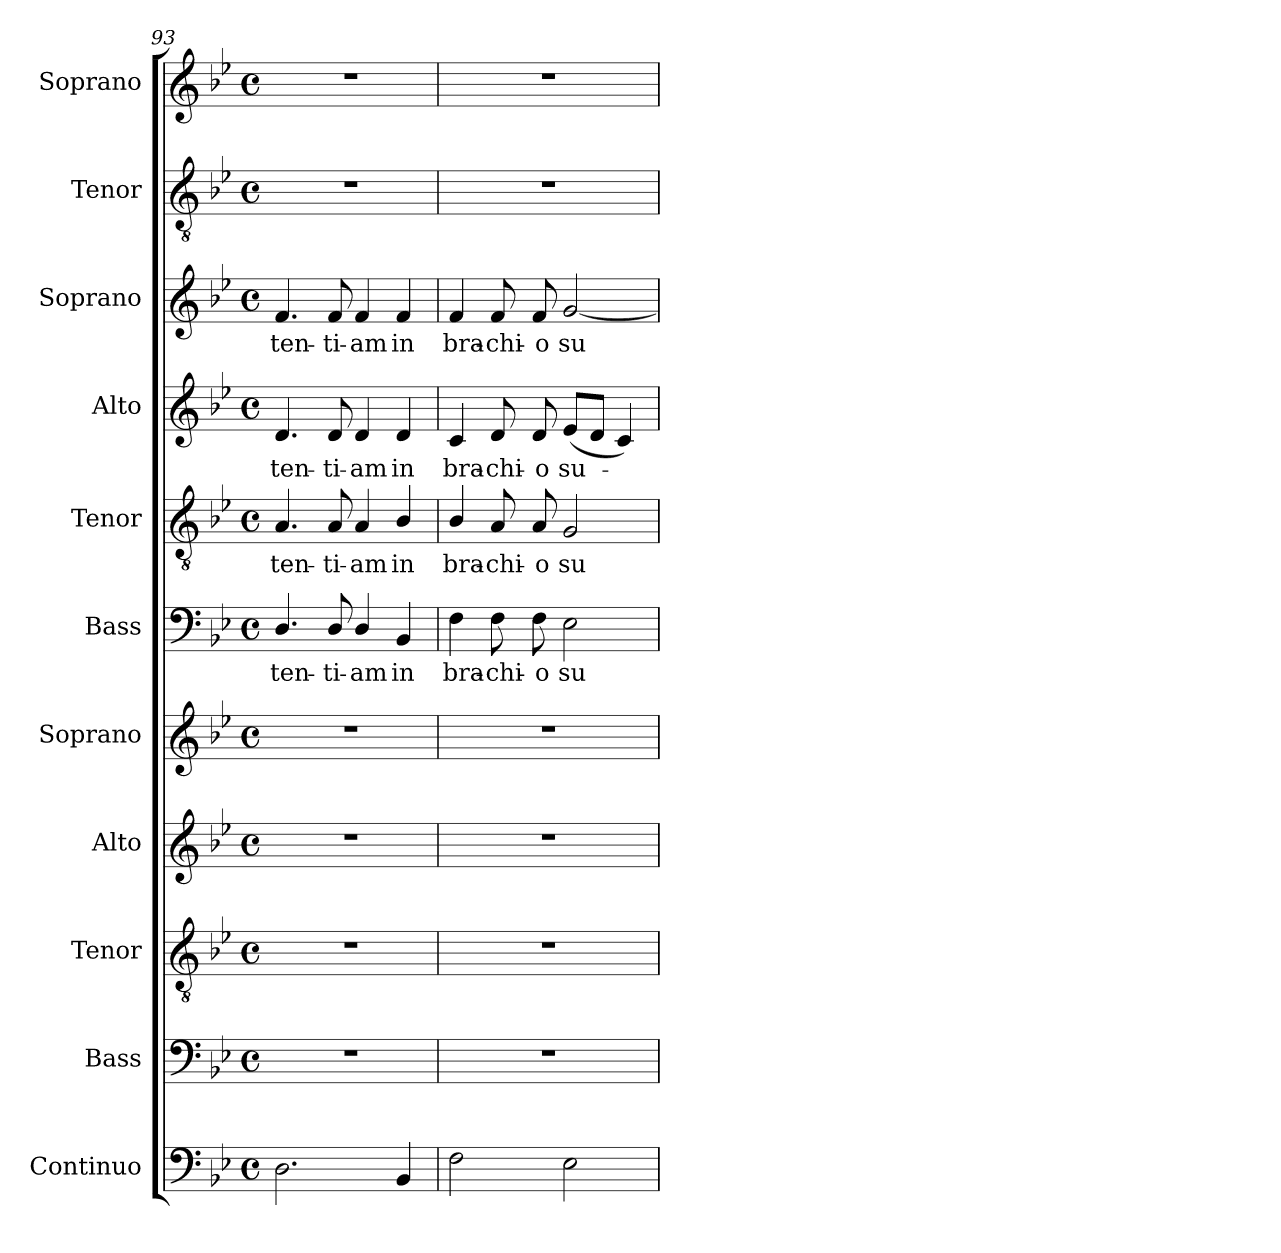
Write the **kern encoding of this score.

**kern	**kern	**kern	**kern	**kern	**kern	**text	**kern	**text	**kern	**text	**kern	**text	**kern	**kern
*part11	*part10	*part9	*part8	*part7	*part6	*part6	*part5	*part5	*part4	*part4	*part3	*part3	*part2	*part1
*staff11	*staff10	*staff9	*staff8	*staff7	*staff6	*staff6	*staff5	*staff5	*staff4	*staff4	*staff3	*staff3	*staff2	*staff1
*I"Continuo	*I"Bass	*I"Tenor	*I"Alto	*I"Soprano	*I"Bass	*	*I"Tenor	*	*I"Alto	*	*I"Soprano	*	*I"Tenor	*I"Soprano
*I'Cont.	*I'B.	*I'T.	*I'A.	*I'S.	*I'B.	*	*I'T.	*	*I'A.	*	*I'S.	*	*I'T.	*I'S.
*clefF4	*clefF4	*clefGv2	*clefG2	*clefG2	*clefF4	*	*clefGv2	*	*clefG2	*	*clefG2	*	*clefGv2	*clefG2
*	*	*ITrd7c12	*	*	*	*	*ITrd7c12	*	*	*	*	*	*ITrd7c12	*
*k[b-e-]	*k[b-e-]	*k[b-e-]	*k[b-e-]	*k[b-e-]	*k[b-e-]	*	*k[b-e-]	*	*k[b-e-]	*	*k[b-e-]	*	*k[b-e-]	*k[b-e-]
*B-:	*B-:	*B-:	*B-:	*B-:	*B-:	*	*B-:	*	*B-:	*	*B-:	*	*B-:	*B-:
*M4/4	*M4/4	*M4/4	*M4/4	*M4/4	*M4/4	*	*M4/4	*	*M4/4	*	*M4/4	*	*M4/4	*M4/4
*met(c)	*met(c)	*met(c)	*met(c)	*met(c)	*met(c)	*	*met(c)	*	*met(c)	*	*met(c)	*	*met(c)	*met(c)
=93	=93	=93	=93	=93	=93	=93	=93	=93	=93	=93	=93	=93	=93	=93
!	!	!	!	!	!	!LO:LY:b:color=#000000	!	!	!	!	!	!	!	!
!	!	!	!	!	!	!	!	!LO:LY:b:color=#000000	!	!	!	!	!	!
!	!	!	!	!	!	!	!	!	!	!LO:LY:b:color=#000000	!	!	!	!
!	!	!	!	!	!	!	!	!	!	!	!	!LO:LY:b:color=#000000	!	!
2.Di\	1r	1r	1r	1r	4.Di/	-ten-	4.AAi/	-ten-	4.di/	-ten-	4.fi/	-ten-	1r	1r
!	!	!	!	!	!	!LO:LY:b:color=#000000	!	!	!	!	!	!	!	!
!	!	!	!	!	!	!	!	!LO:LY:b:color=#000000	!	!	!	!	!	!
!	!	!	!	!	!	!	!	!	!	!LO:LY:b:color=#000000	!	!	!	!
!	!	!	!	!	!	!	!	!	!	!	!	!LO:LY:b:color=#000000	!	!
.	.	.	.	.	8Di/	-ti-	8AAi/	-ti-	8di/	-ti-	8fi/	-ti-	.	.
!	!	!	!	!	!	!LO:LY:b:color=#000000	!	!	!	!	!	!	!	!
!	!	!	!	!	!	!	!	!LO:LY:b:color=#000000	!	!	!	!	!	!
!	!	!	!	!	!	!	!	!	!	!LO:LY:b:color=#000000	!	!	!	!
!	!	!	!	!	!	!	!	!	!	!	!	!LO:LY:b:color=#000000	!	!
.	.	.	.	.	4Di/	-am	4AAi/	-am	4di/	-am	4fi/	-am	.	.
!	!	!	!	!	!	!LO:LY:b:color=#000000	!	!	!	!	!	!	!	!
!	!	!	!	!	!	!	!	!LO:LY:b:color=#000000	!	!	!	!	!	!
!	!	!	!	!	!	!	!	!	!	!LO:LY:b:color=#000000	!	!	!	!
!	!	!	!	!	!	!	!	!	!	!	!	!LO:LY:b:color=#000000	!	!
4BB-i/	.	.	.	.	4BB-i/	in	4BB-i/	in	4di/	in	4fi/	in	.	.
=94	=94	=94	=94	=94	=94	=94	=94	=94	=94	=94	=94	=94	=94	=94
!	!	!	!	!	!	!LO:LY:b:color=#000000	!	!	!	!	!	!	!	!
!	!	!	!	!	!	!	!	!LO:LY:b:color=#000000	!	!	!	!	!	!
!	!	!	!	!	!	!	!	!	!	!LO:LY:b:color=#000000	!	!	!	!
!	!	!	!	!	!	!	!	!	!	!	!	!LO:LY:b:color=#000000	!	!
2Fi\	1r	1r	1r	1r	4Fi\	bra-	4BB-i/	bra-	4ci/	bra-	4fi/	bra-	1r	1r
!	!	!	!	!	!	!LO:LY:b:color=#000000	!	!	!	!	!	!	!	!
!	!	!	!	!	!	!	!	!LO:LY:b:color=#000000	!	!	!	!	!	!
!	!	!	!	!	!	!	!	!	!	!LO:LY:b:color=#000000	!	!	!	!
!	!	!	!	!	!	!	!	!	!	!	!	!LO:LY:b:color=#000000	!	!
.	.	.	.	.	8Fi\	-chi-	8AAi/	-chi-	8di/	-chi-	8fi/	-chi-	.	.
!	!	!	!	!	!	!LO:LY:b:color=#000000	!	!	!	!	!	!	!	!
!	!	!	!	!	!	!	!	!LO:LY:b:color=#000000	!	!	!	!	!	!
!	!	!	!	!	!	!	!	!	!	!LO:LY:b:color=#000000	!	!	!	!
!	!	!	!	!	!	!	!	!	!	!	!	!LO:LY:b:color=#000000	!	!
.	.	.	.	.	8Fi\	-o	8AAi/	-o	8di/	-o	8fi/	-o	.	.
!	!	!	!	!	!	!LO:LY:b:color=#000000	!	!	!	!	!	!	!	!
!	!	!	!	!	!	!	!	!LO:LY:b:color=#000000	!	!	!	!	!	!
!	!	!	!	!	!	!	!	!	!	!LO:LY:b:color=#000000	!	!	!	!
!	!	!	!	!	!	!	!	!	!	!	!	!LO:LY:b:color=#000000	!	!
2E-i\	.	.	.	.	2E-i\	su-	2GGi/	su-	(8e-i/L	su-	[<2gi/	su-	.	.
.	.	.	.	.	.	.	.	.	8di/J	.	.	.	.	.
.	.	.	.	.	.	.	.	.	4ci/)	.	.	.	.	.
=	=	=	=	=	=	=	=	=	=	=	=	=	=	=
*-	*-	*-	*-	*-	*-	*-	*-	*-	*-	*-	*-	*-	*-	*-
